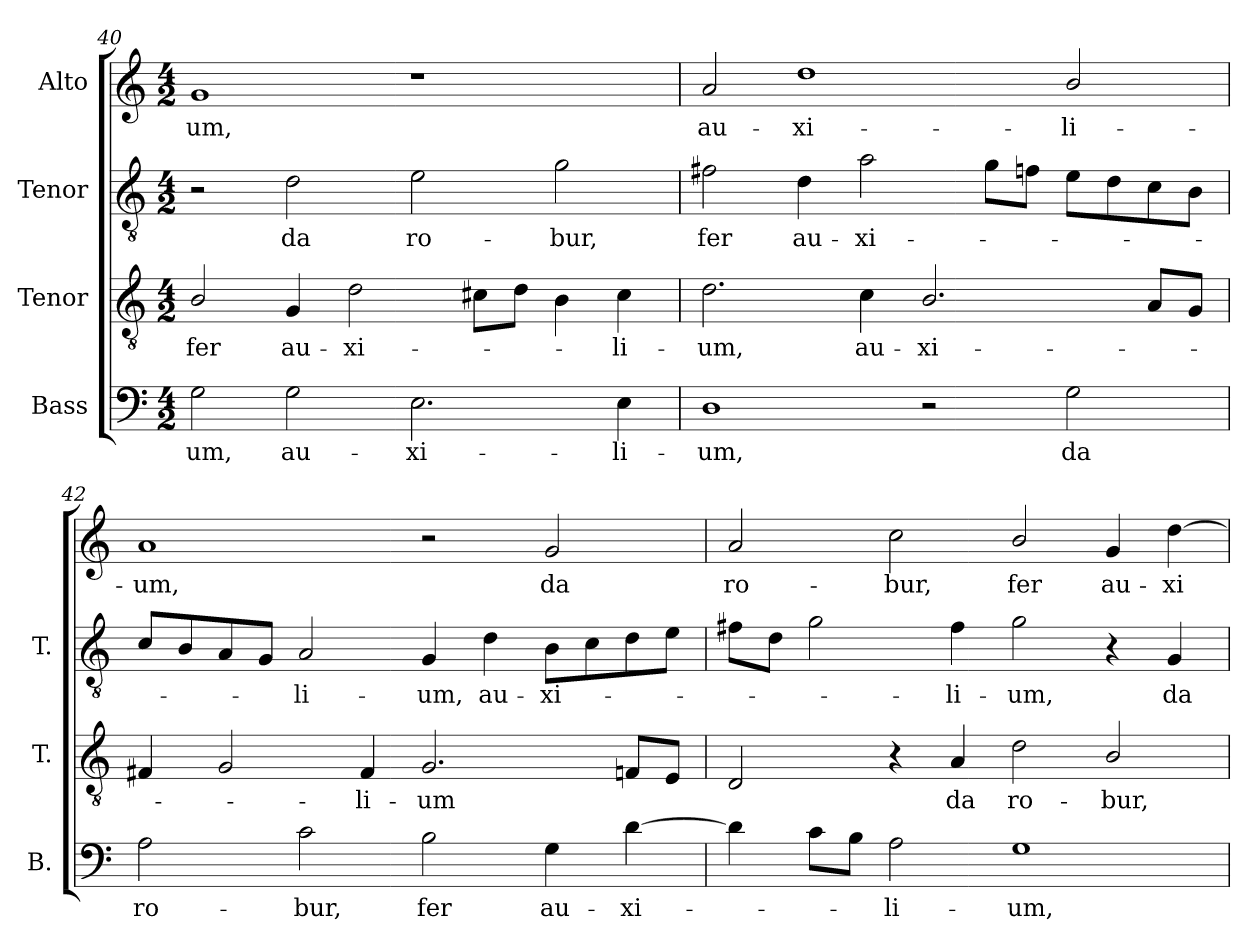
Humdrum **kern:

**kern	**text	**kern	**text	**kern	**text	**kern	**text
*part4	*part4	*part3	*part3	*part2	*part2	*part1	*part1
*staff4	*staff4	*staff3	*staff3	*staff2	*staff2	*staff1	*staff1
*I"Bass	*	*I"Tenor	*	*I"Tenor	*	*I"Alto	*
*I'B.	*	*I'T.	*	*I'T.	*	*	*
*clefF4	*	*clefGv2	*	*clefGv2	*	*clefG2	*
*	*	*ITrd7c12	*	*ITrd7c12	*	*	*
*k[]	*	*k[]	*	*k[]	*	*k[]	*
*C:	*	*C:	*	*C:	*	*C:	*
*M4/2	*	*M4/2	*	*M4/2	*	*M4/2	*
=40	=40	=40	=40	=40	=40	=40	=40
!	!LO:LY:b:color=#000000	!	!	!	!	!	!
!	!	!	!LO:LY:b:color=#000000	!	!	!	!
!	!	!	!	!	!	!	!LO:LY:b:color=#000000
2Gi\	-um,	2BBi/	fer	2r	.	1gi	-um,
!	!LO:LY:b:color=#000000	!	!	!	!	!	!
!	!	!	!LO:LY:b:color=#000000	!	!	!	!
!	!	!	!	!	!LO:LY:b:color=#000000	!	!
2Gi\	au-	4GGi/	au-	2Di\	da	.	.
!	!	!	!LO:LY:b:color=#000000	!	!	!	!
.	.	2Di\	-xi-	.	.	.	.
!	!LO:LY:b:color=#000000	!	!	!	!	!	!
!	!	!	!	!	!LO:LY:b:color=#000000	!	!
2.Ei\	-xi-	.	.	2Ei\	ro-	1r	.
.	.	8C#Xi\L	.	.	.	.	.
.	.	8Di\J	.	.	.	.	.
!	!	!	!	!	!LO:LY:b:color=#000000	!	!
.	.	4BBi\	.	2Gi\	-bur,	.	.
!	!LO:LY:b:color=#000000	!	!	!	!	!	!
!	!	!	!LO:LY:b:color=#000000	!	!	!	!
4Ei\	-li-	4C#i\	-li-	.	.	.	.
=41	=41	=41	=41	=41	=41	=41	=41
!	!LO:LY:b:color=#000000	!	!	!	!	!	!
!	!	!	!LO:LY:b:color=#000000	!	!	!	!
!	!	!	!	!	!LO:LY:b:color=#000000	!	!
!	!	!	!	!	!	!	!LO:LY:b:color=#000000
1Di	-um,	2.Di\	-um,	2F#Xi\	fer	2ai/	au-
!	!	!	!	!	!LO:LY:b:color=#000000	!	!
!	!	!	!	!	!	!	!LO:LY:b:color=#000000
.	.	.	.	4Di\	au-	1ddi	-xi-
!	!	!	!LO:LY:b:color=#000000	!	!	!	!
!	!	!	!	!	!LO:LY:b:color=#000000	!	!
.	.	4Ci\	au-	2Ai\	-xi-	.	.
!	!	!	!LO:LY:b:color=#000000	!	!	!	!
2r	.	2.BBi/	-xi-	.	.	.	.
.	.	.	.	8Gi\L	.	.	.
.	.	.	.	8Fni\J	.	.	.
!	!LO:LY:b:color=#000000	!	!	!	!	!	!
!	!	!	!	!	!	!	!LO:LY:b:color=#000000
2Gi\	da	.	.	8Ei\L	.	2bi/	-li-
.	.	.	.	8Di\	.	.	.
.	.	8AAi/L	.	8Ci\	.	.	.
.	.	8GGi/J	.	8BBi\J	.	.	.
=42	=42	=42	=42	=42	=42	=42	=42
!	!LO:LY:b:color=#000000	!	!	!	!	!	!
!	!	!	!	!	!	!	!LO:LY:b:color=#000000
2Ai\	ro-	4FF#Xi/	.	8Ci/L	.	1ai	-um,
.	.	.	.	8BBi/	.	.	.
.	.	2GGi/	.	8AAi/	.	.	.
.	.	.	.	8GGi/J	.	.	.
!	!LO:LY:b:color=#000000	!	!	!	!	!	!
!	!	!	!	!	!LO:LY:b:color=#000000	!	!
2ci\	-bur,	.	.	2AAi/	-li-	.	.
!	!	!	!LO:LY:b:color=#000000	!	!	!	!
.	.	4FF#i/	-li-	.	.	.	.
!	!LO:LY:b:color=#000000	!	!	!	!	!	!
!	!	!	!LO:LY:b:color=#000000	!	!	!	!
!	!	!	!	!	!LO:LY:b:color=#000000	!	!
2Bi\	fer	2.GGi/	-um	4GGi/	-um,	2r	.
!	!	!	!	!	!LO:LY:b:color=#000000	!	!
.	.	.	.	4Di\	au-	.	.
!	!LO:LY:b:color=#000000	!	!	!	!	!	!
!	!	!	!	!	!LO:LY:b:color=#000000	!	!
!	!	!	!	!	!	!	!LO:LY:b:color=#000000
4Gi\	au-	.	.	8BBi\L	-xi-	2gi/	da
.	.	.	.	8Ci\	.	.	.
!	!LO:LY:b:color=#000000	!	!	!	!	!	!
[4di\	-xi-	8FFni/L	.	8Di\	.	.	.
.	.	8EEi/J	.	8Ei\J	.	.	.
!!LO:LB:g=z
=43	=43	=43	=43	=43	=43	=43	=43
!	!	!	!	!	!	!	!LO:LY:b:color=#000000
4di\]	.	2DDi/	.	8F#Xi\L	.	2ai/	ro-
.	.	.	.	8Di\J	.	.	.
8ci\L	.	.	.	2Gi\	.	.	.
8Bi\J	.	.	.	.	.	.	.
!	!LO:LY:b:color=#000000	!	!	!	!	!	!
!	!	!	!	!	!	!	!LO:LY:b:color=#000000
2Ai\	-li-	4r	.	.	.	2cci\	-bur,
!	!	!	!LO:LY:b:color=#000000	!	!	!	!
!	!	!	!	!	!LO:LY:b:color=#000000	!	!
.	.	4AAi/	da	4F#i\	-li-	.	.
!	!LO:LY:b:color=#000000	!	!	!	!	!	!
!	!	!	!LO:LY:b:color=#000000	!	!	!	!
!	!	!	!	!	!LO:LY:b:color=#000000	!	!
!	!	!	!	!	!	!	!LO:LY:b:color=#000000
1Gi	-um,	2Di\	ro-	2Gi\	-um,	2bi/	fer
!	!	!	!LO:LY:b:color=#000000	!	!	!	!
!	!	!	!	!	!	!	!LO:LY:b:color=#000000
.	.	2BBi/	-bur,	4r	.	4gi/	au-
!	!	!	!	!	!LO:LY:b:color=#000000	!	!
!	!	!	!	!	!	!	!LO:LY:b:color=#000000
.	.	.	.	4GGi/	da	[4ddi\	-xi-
=	=	=	=	=	=	=	=
*-	*-	*-	*-	*-	*-	*-	*-
